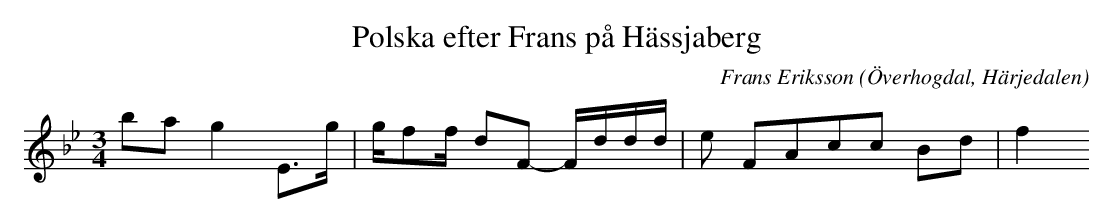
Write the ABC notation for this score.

X:1
T:Polska efter Frans på Hässjaberg
O:Överhogdal, Härjedalen
M:3/4
C:Frans Eriksson
K:Bb
ba g2 E>g |g/ff/- dF- F/d/d/d/|e2/3 F4/3A4/3c2/3c2/3 B2/3d2/3|f2
